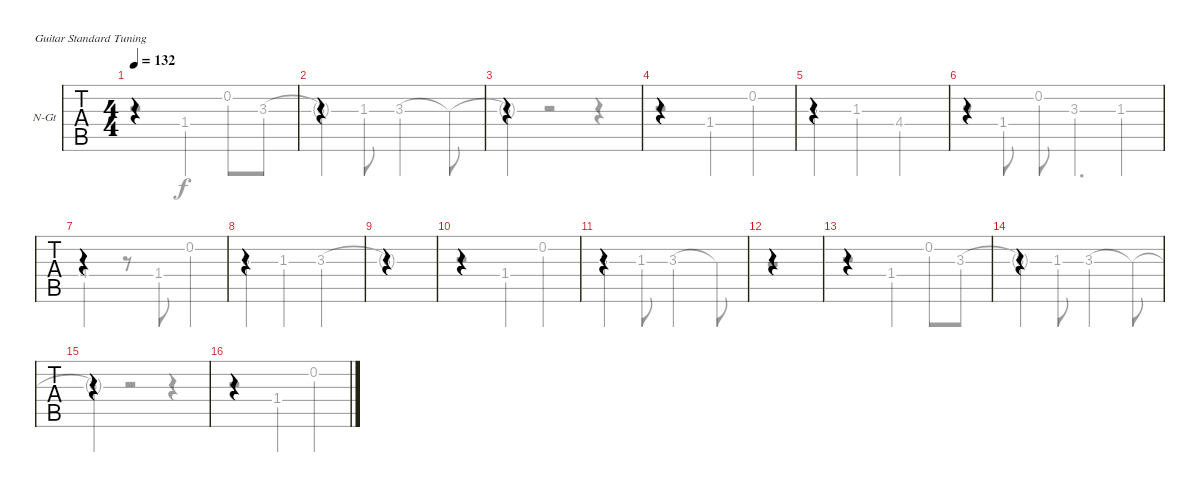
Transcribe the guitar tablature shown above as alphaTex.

\defaultSystemsLayout 4
\bracketExtendMode groupsimilarinstruments
\firstSystemTrackNameOrientation horizontal
\otherSystemsTrackNameOrientation horizontal
\track ("Nylon Guitar" "N-Gt") {instrument acousticguitarnylon}
\staff {tabs}
\tuning (E4 B3 G3 D3 A2 E2)
\voice
\ts (4 4)
\tempo 132
\clef g2
\ks c
|
|
|
|
|
|
|
|
|
|
|
|
|
|
|
\voice
\clef g2
\ks c
r.2{dy f} 1.4.4 0.2.8 3.3.8 |
3.3{t}.4 1.3.8 3.3.2 3.3{t}.8 |
3.3{t}.4 r.2 r.4 |
r.2 1.4.4 0.2.4 |
3.3.4 1.3.4 4.4.2 |
r.8 1.4.8 0.2.8 3.3.4{d} 1.3.4 |
4.4.2 r.8 1.4.8 0.2.4 |
3.3.4 1.3.4 3.3.2 |
3.3{t}.1 |
r.2 1.4.4 0.2.4 |
3.3.4 1.3.8 3.3.2 3.3{t}.8 |
r.1 |
r.2 1.4.4 0.2.8 3.3.8 |
3.3{t}.4 1.3.8 3.3.2 3.3{t}.8 |
3.3{t}.4 r.2 r.4 |
r.2 1.4.4 0.2.4
